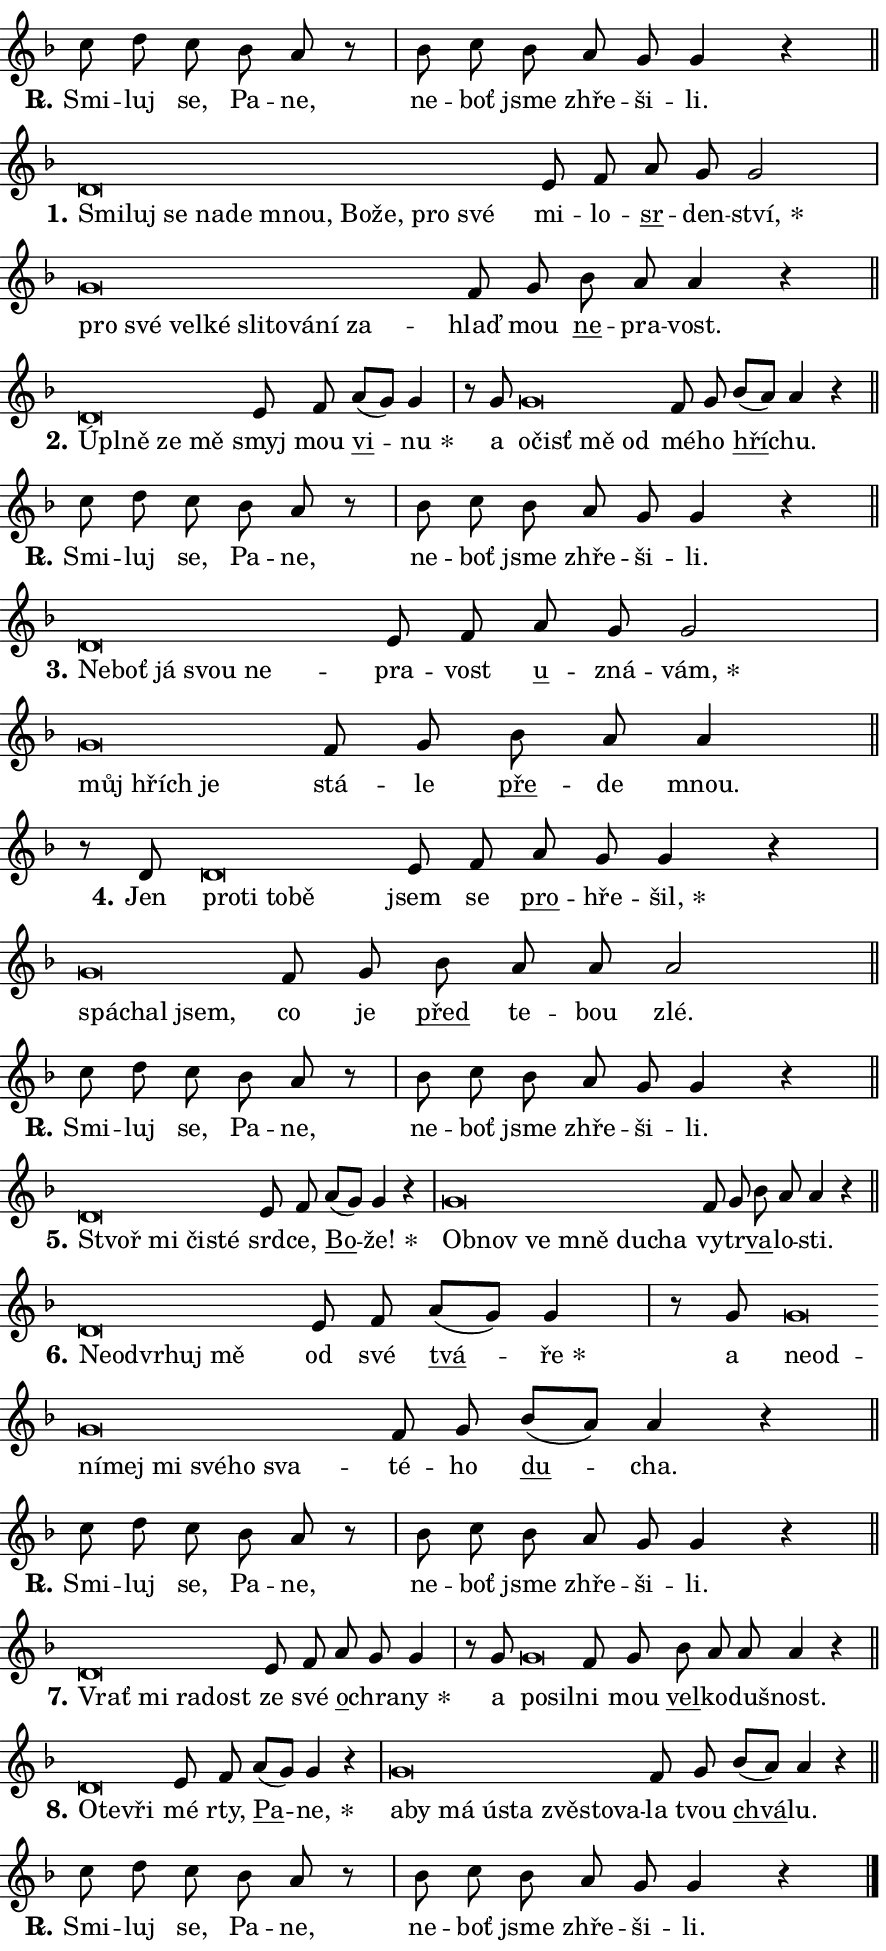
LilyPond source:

\version "2.24.0"
\header { tagline = "" }
\paper {
  indent = 0\cm
  top-margin = 0\cm
  right-margin = 0.13\cm % to fit lyric hyphens
  bottom-margin = 0\cm
  left-margin = 0\cm
  paper-width = 15\cm
  page-breaking = #ly:one-page-breaking
  system-system-spacing.basic-distance = #11
  score-system-spacing.basic-distance = #11
  ragged-last = ##f
}


%% Author: Thomas Morley
%% https://lists.gnu.org/archive/html/lilypond-user/2020-05/msg00002.html
#(define (line-position grob)
"Returns position of @var[grob} in current system:
   @code{'start}, if at first time-step
   @code{'end}, if at last time-step
   @code{'middle} otherwise
"
  (let* ((col (ly:item-get-column grob))
         (ln (ly:grob-object col 'left-neighbor))
         (rn (ly:grob-object col 'right-neighbor))
         (col-to-check-left (if (ly:grob? ln) ln col))
         (col-to-check-right (if (ly:grob? rn) rn col))
         (break-dir-left
           (and
             (ly:grob-property col-to-check-left 'non-musical #f)
             (ly:item-break-dir col-to-check-left)))
         (break-dir-right
           (and
             (ly:grob-property col-to-check-right 'non-musical #f)
             (ly:item-break-dir col-to-check-right))))
        (cond ((eqv? 1 break-dir-left) 'start)
              ((eqv? -1 break-dir-right) 'end)
              (else 'middle))))

#(define (tranparent-at-line-position vctor)
  (lambda (grob)
  "Relying on @code{line-position} select the relevant enry from @var{vctor}.
Used to determine transparency,"
    (case (line-position grob)
      ((end) (not (vector-ref vctor 0)))
      ((middle) (not (vector-ref vctor 1)))
      ((start) (not (vector-ref vctor 2))))))

noteHeadBreakVisibility =
#(define-music-function (break-visibility)(vector?)
"Makes @code{NoteHead}s transparent relying on @var{break-visibility}"
#{
  \override NoteHead.transparent =
    #(tranparent-at-line-position break-visibility)
#})

#(define delete-ledgers-for-transparent-note-heads
  (lambda (grob)
    "Reads whether a @code{NoteHead} is transparent.
If so this @code{NoteHead} is removed from @code{'note-heads} from
@var{grob}, which is supposed to be @code{LedgerLineSpanner}.
As a result ledgers are not printed for this @code{NoteHead}"
    (let* ((nhds-array (ly:grob-object grob 'note-heads))
           (nhds-list
             (if (ly:grob-array? nhds-array)
                 (ly:grob-array->list nhds-array)
                 '()))
           ;; Relies on the transparent-property being done before
           ;; Staff.LedgerLineSpanner.after-line-breaking is executed.
           ;; This is fragile ...
           (to-keep
             (remove
               (lambda (nhd)
                 (ly:grob-property nhd 'transparent #f))
               nhds-list)))
      ;; TODO find a better method to iterate over grob-arrays, similiar
      ;; to filter/remove etc for lists
      ;; For now rebuilt from scratch
      (set! (ly:grob-object grob 'note-heads)  '())
      (for-each
        (lambda (nhd)
          (ly:pointer-group-interface::add-grob grob 'note-heads nhd))
        to-keep))))

squashNotes = {
  \override NoteHead.X-extent = #'(-0.2 . 0.2)
  \override NoteHead.Y-extent = #'(-0.75 . 0)
  \override NoteHead.stencil =
    #(lambda (grob)
       (let ((pos (ly:grob-property grob 'staff-position)))
         (begin
           (if (< pos -7) (display "ERROR: Lower brevis then expected\n") (display ""))
           (if (<= pos -6) ly:text-interface::print ly:note-head::print))))
}
unSquashNotes = {
  \revert NoteHead.X-extent
  \revert NoteHead.Y-extent
  \revert NoteHead.stencil
}

hideNotes = \noteHeadBreakVisibility #begin-of-line-visible
unHideNotes = \noteHeadBreakVisibility #all-visible

% work-around for resetting accidentals
% https://lilypond.org/doc/v2.23/Documentation/notation/displaying-rhythms#unmetered-music
cadenzaMeasure = {
  \cadenzaOff
  \partial 1024 s1024
  \cadenzaOn
}

#(define-markup-command (accent layout props text) (markup?)
  "Underline accented syllable"
  (interpret-markup layout props
    #{\markup \override #'(offset . 4.3) \underline { #text }#}))

responsum = \markup \concat {
  "R" \hspace #-1.05 \path #0.1 #'((moveto 0 0.07) (lineto 0.9 0.8)) \hspace #0.05 "."
}

spaceSize = #0.6828661417322834 % exact space size for TeX Gyre Schola

\layout {
  \context {
    \Staff
    \remove "Time_signature_engraver"
    \override LedgerLineSpanner.after-line-breaking = #delete-ledgers-for-transparent-note-heads
  }
  \context {
    \Lyrics {
      \override LyricSpace.minimum-distance = \spaceSize
      \override LyricText.font-name = #"TeX Gyre Schola"
      \override LyricText.font-size = 1
      \override StanzaNumber.font-name = #"TeX Gyre Schola Bold"
      \override StanzaNumber.font-size = 1
    }
  }
  \context {
    \Score 
    \override NoteHead.text =
      #(lambda (grob) 
        (let ((pos (ly:grob-property grob 'staff-position)))
          #{\markup {
            \combine
              \halign #-0.55 \raise #(if (= pos -6) 0 0.5) \override #'(thickness . 2) \draw-line #'(3.2 . 0)
              \musicglyph "noteheads.sM1"
          }#}))
  }
}

% magnetic-lyrics.ily
%
%   written by
%     Jean Abou Samra <jean@abou-samra.fr>
%     Werner Lemberg <wl@gnu.org>
%
%   adapted by
%     Jiri Hon <jiri.hon@gmail.com>
%
% Version 2022-Apr-15

% https://www.mail-archive.com/lilypond-user@gnu.org/msg149350.html

#(define (Left_hyphen_pointer_engraver context)
   "Collect syllable-hyphen-syllable occurrences in lyrics and store
them in properties.  This engraver only looks to the left.  For
example, if the lyrics input is @code{foo -- bar}, it does the
following.

@itemize @bullet
@item
Set the @code{text} property of the @code{LyricHyphen} grob between
@q{foo} and @q{bar} to @code{foo}.

@item
Set the @code{left-hyphen} property of the @code{LyricText} grob with
text @q{foo} to the @code{LyricHyphen} grob between @q{foo} and
@q{bar}.
@end itemize

Use this auxiliary engraver in combination with the
@code{lyric-@/text::@/apply-@/magnetic-@/offset!} hook."
   (let ((hyphen #f)
         (text #f))
     (make-engraver
      (acknowledgers
       ((lyric-syllable-interface engraver grob source-engraver)
        (set! text grob)))
      (end-acknowledgers
       ((lyric-hyphen-interface engraver grob source-engraver)
        ;(when (not (grob::has-interface grob 'lyric-space-interface))
          (set! hyphen grob)));)
      ((stop-translation-timestep engraver)
       (when (and text hyphen)
         (ly:grob-set-object! text 'left-hyphen hyphen))
       (set! text #f)
       (set! hyphen #f)))))

#(define (lyric-text::apply-magnetic-offset! grob)
   "If the space between two syllables is less than the value in
property @code{LyricText@/.details@/.squash-threshold}, move the right
syllable to the left so that it gets concatenated with the left
syllable.

Use this function as a hook for
@code{LyricText@/.after-@/line-@/breaking} if the
@code{Left_@/hyphen_@/pointer_@/engraver} is active."
   (let ((hyphen (ly:grob-object grob 'left-hyphen #f)))
     (when hyphen
       (let ((left-text (ly:spanner-bound hyphen LEFT)))
         (when (grob::has-interface left-text 'lyric-syllable-interface)
           (let* ((common (ly:grob-common-refpoint grob left-text X))
                  (this-x-ext (ly:grob-extent grob common X))
                  (left-x-ext
                   (begin
                     ;; Trigger magnetism for left-text.
                     (ly:grob-property left-text 'after-line-breaking)
                     (ly:grob-extent left-text common X)))
                  ;; `delta` is the gap width between two syllables.
                  (delta (- (interval-start this-x-ext)
                            (interval-end left-x-ext)))
                  (details (ly:grob-property grob 'details))
                  (threshold (assoc-get 'squash-threshold details 0.2)))
             (when (< delta threshold)
               (let* (;; We have to manipulate the input text so that
                      ;; ligatures crossing syllable boundaries are not
                      ;; disabled.  For languages based on the Latin
                      ;; script this is essentially a beautification.
                      ;; However, for non-Western scripts it can be a
                      ;; necessity.
                      (lt (ly:grob-property left-text 'text))
                      (rt (ly:grob-property grob 'text))
                      (is-space (grob::has-interface hyphen 'lyric-space-interface))
                      (space (if is-space " " ""))
                      (extra-delta (if is-space spaceSize 0))
                      ;; Append new syllable.
                      (ltrt-space (if (and (string? lt) (string? rt))
                                (string-append lt space rt)
                                (make-concat-markup (list lt space rt))))
                      ;; Right-align `ltrt` to the right side.
                      (ltrt-space-markup (grob-interpret-markup
                               grob
                               (make-translate-markup
                                (cons (interval-length this-x-ext) 0)
                                (make-right-align-markup ltrt-space)))))
                 (begin
                   ;; Don't print `left-text`.
                   (ly:grob-set-property! left-text 'stencil #f)
                   ;; Set text and stencil (which holds all collected
                   ;; syllables so far) and shift it to the left.
                   (ly:grob-set-property! grob 'text ltrt-space)
                   (ly:grob-set-property! grob 'stencil ltrt-space-markup)
                   (ly:grob-translate-axis! grob (- (- delta extra-delta)) X))))))))))


#(define (lyric-hyphen::displace-bounds-first grob)
   ;; Make very sure this callback isn't triggered too early.
   (let ((left (ly:spanner-bound grob LEFT))
         (right (ly:spanner-bound grob RIGHT)))
     (ly:grob-property left 'after-line-breaking)
     (ly:grob-property right 'after-line-breaking)
     (ly:lyric-hyphen::print grob)))

squashThreshold = #0.4

\layout {
  \context {
    \Lyrics
    \consists #Left_hyphen_pointer_engraver
    \override LyricText.after-line-breaking =
      #lyric-text::apply-magnetic-offset!
    \override LyricHyphen.stencil = #lyric-hyphen::displace-bounds-first
    \override LyricText.details.squash-threshold = \squashThreshold
    \override LyricHyphen.minimum-distance = 0
    \override LyricHyphen.minimum-length = \squashThreshold
  }
}

squashText = \override LyricText.details.squash-threshold = 9999
unSquashText = \override LyricText.details.squash-threshold = \squashThreshold

leftText = \override LyricText.self-alignment-X = #LEFT
unLeftText = \revert LyricText.self-alignment-X

starOffset = #(lambda (grob) 
                (let ((x_offset (ly:self-alignment-interface::aligned-on-x-parent grob)))
                  (if (= x_offset 0) 0 (+ x_offset 1.2))))

star = #(define-music-function (syllable)(string?)
"Append star separator at the end of a syllable"
#{
  \once \override LyricText.X-offset = #starOffset
  \lyricmode { \markup {
    #syllable
    \override #'((font-name . "TeX Gyre Schola Bold")) \hspace #0.2 \lower #0.65 \larger "*"
  } }
#})

starAccent = #(define-music-function (syllable)(string?)
"Append star separator at the end of a syllable and make accent"
#{
  \once \override LyricText.X-offset = #starOffset
  \lyricmode { \markup {
    \accent #syllable
    \override #'((font-name . "TeX Gyre Schola Bold")) \hspace #0.2 \lower #0.65 \larger "*"
  } }
#})

breath = #(define-music-function (syllable)(string?)
"Append breathing indicator at the end of a syllable"
#{
  \lyricmode { \markup { #syllable "+" } }
#})

optionalBreath = #(define-music-function (syllable)(string?)
"Append optional breathing indicator at the end of a syllable"
#{
  \lyricmode { \markup { #syllable "(+)" } }
#})


\score {
    <<
        \new Voice = "melody" { \cadenzaOn \key f \major \relative { c''8 d c bes a r \cadenzaMeasure \bar "|" bes c bes \bar "" a g g4 r \cadenzaMeasure \bar "||" \break } }
        \new Lyrics \lyricsto "melody" { \lyricmode { \set stanza = \responsum
Smi -- luj se, Pa -- ne, ne -- boť jsme zhře -- ši -- li. } }
    >>
    \layout {}
}

\score {
    <<
        \new Voice = "melody" { \cadenzaOn \key f \major \relative { \squashNotes d'\breve*1/16 \hideNotes \breve*1/16 \bar "" \breve*1/16 \bar "" \breve*1/16 \bar "" \breve*1/16 \bar "" \breve*1/16 \bar "" \breve*1/16 \bar "" \breve*1/16 \bar "" \breve*1/16 \breve*1/16 \bar "" \unHideNotes \unSquashNotes e8 f \bar "" a g g2 \cadenzaMeasure \bar "|" \squashNotes g\breve*1/16 \hideNotes \breve*1/16 \bar "" \breve*1/16 \bar "" \breve*1/16 \bar "" \breve*1/16 \bar "" \breve*1/16 \bar "" \breve*1/16 \bar "" \breve*1/16 \breve*1/16 \bar "" \unHideNotes \unSquashNotes f8 g \bar "" bes a a4 r \cadenzaMeasure \bar "||" \break } }
        \new Lyrics \lyricsto "melody" { \lyricmode { \set stanza = "1."
\leftText Smi -- \squashText luj se na -- de mnou, Bo -- že, pro své \unLeftText \unSquashText mi -- lo -- \markup \accent sr -- den -- \star ství, \leftText pro \squashText své vel -- ké sli -- to -- vá -- ní za -- \unLeftText \unSquashText hlaď mou \markup \accent ne -- pra -- vost. } }
    >>
    \layout {}
}

\score {
    <<
        \new Voice = "melody" { \cadenzaOn \key f \major \relative { \squashNotes d'\breve*1/16 \hideNotes \breve*1/16 \bar "" \breve*1/16 \breve*1/16 \bar "" \unHideNotes \unSquashNotes e8 f \bar "" a[( g)] g4 \cadenzaMeasure \bar "|" r8 g \squashNotes g\breve*1/16 \hideNotes \breve*1/16 \bar "" \breve*1/16 \breve*1/16 \bar "" \unHideNotes \unSquashNotes f8 g \bar "" bes[( a)] a4 r \cadenzaMeasure \bar "||" \break } }
        \new Lyrics \lyricsto "melody" { \lyricmode { \set stanza = "2."
\leftText Úpl -- \squashText ně ze mě \unLeftText \unSquashText smyj mou \markup \accent vi -- \star nu a \leftText o -- \squashText čisť mě od \unLeftText \unSquashText mé -- ho \markup \accent hří -- chu. } }
    >>
    \layout {}
}

\score {
    <<
        \new Voice = "melody" { \cadenzaOn \key f \major \relative { c''8 d c bes a r \cadenzaMeasure \bar "|" bes c bes \bar "" a g g4 r \cadenzaMeasure \bar "||" \break } }
        \new Lyrics \lyricsto "melody" { \lyricmode { \set stanza = \responsum
Smi -- luj se, Pa -- ne, ne -- boť jsme zhře -- ši -- li. } }
    >>
    \layout {}
}

\score {
    <<
        \new Voice = "melody" { \cadenzaOn \key f \major \relative { \squashNotes d'\breve*1/16 \hideNotes \breve*1/16 \bar "" \breve*1/16 \bar "" \breve*1/16 \breve*1/16 \bar "" \unHideNotes \unSquashNotes e8 f \bar "" a g g2 \cadenzaMeasure \bar "|" \squashNotes g\breve*1/16 \hideNotes \breve*1/16 \breve*1/16 \bar "" \unHideNotes \unSquashNotes f8 g \bar "" bes a a4 \cadenzaMeasure \bar "||" \break } }
        \new Lyrics \lyricsto "melody" { \lyricmode { \set stanza = "3."
\leftText Ne -- \squashText boť já svou ne -- \unLeftText \unSquashText pra -- vost \markup \accent u -- zná -- \star vám, \leftText můj \squashText hřích je \unLeftText \unSquashText stá -- le \markup \accent pře -- de mnou. } }
    >>
    \layout {}
}

\score {
    <<
        \new Voice = "melody" { \cadenzaOn \key f \major \relative { r8 d' \squashNotes d\breve*1/16 \hideNotes \breve*1/16 \bar "" \breve*1/16 \breve*1/16 \bar "" \unHideNotes \unSquashNotes e8 f \bar "" a g g4 r \cadenzaMeasure \bar "|" \squashNotes g\breve*1/16 \hideNotes \breve*1/16 \breve*1/16 \bar "" \unHideNotes \unSquashNotes f8 g \bar "" bes a a a2 \cadenzaMeasure \bar "||" \break } }
        \new Lyrics \lyricsto "melody" { \lyricmode { \set stanza = "4."
Jen \leftText pro -- \squashText ti to -- bě \unLeftText \unSquashText jsem se \markup \accent pro -- hře -- \star šil, \leftText spá -- \squashText chal jsem, \unLeftText \unSquashText co je \markup \accent před te -- bou zlé. } }
    >>
    \layout {}
}

\score {
    <<
        \new Voice = "melody" { \cadenzaOn \key f \major \relative { c''8 d c bes a r \cadenzaMeasure \bar "|" bes c bes \bar "" a g g4 r \cadenzaMeasure \bar "||" \break } }
        \new Lyrics \lyricsto "melody" { \lyricmode { \set stanza = \responsum
Smi -- luj se, Pa -- ne, ne -- boť jsme zhře -- ši -- li. } }
    >>
    \layout {}
}

\score {
    <<
        \new Voice = "melody" { \cadenzaOn \key f \major \relative { \squashNotes d'\breve*1/16 \hideNotes \breve*1/16 \bar "" \breve*1/16 \breve*1/16 \bar "" \unHideNotes \unSquashNotes e8 f \bar "" a[( g)] g4 r \cadenzaMeasure \bar "|" \squashNotes g\breve*1/16 \hideNotes \breve*1/16 \bar "" \breve*1/16 \bar "" \breve*1/16 \bar "" \breve*1/16 \breve*1/16 \bar "" \unHideNotes \unSquashNotes f8 g \bar "" bes a a4 r \cadenzaMeasure \bar "||" \break } }
        \new Lyrics \lyricsto "melody" { \lyricmode { \set stanza = "5."
\leftText Stvoř \squashText mi či -- sté \unLeftText \unSquashText srd -- ce, \markup \accent Bo -- \star že! \leftText Ob -- \squashText nov ve mně du -- cha \unLeftText \unSquashText vy -- tr -- \markup \accent va -- lo -- sti. } }
    >>
    \layout {}
}

\score {
    <<
        \new Voice = "melody" { \cadenzaOn \key f \major \relative { \squashNotes d'\breve*1/16 \hideNotes \breve*1/16 \bar "" \breve*1/16 \bar "" \breve*1/16 \breve*1/16 \bar "" \unHideNotes \unSquashNotes e8 f \bar "" a[( g)] g4 \cadenzaMeasure \bar "|" r8 g \squashNotes g\breve*1/16 \hideNotes \breve*1/16 \bar "" \breve*1/16 \bar "" \breve*1/16 \bar "" \breve*1/16 \bar "" \breve*1/16 \bar "" \breve*1/16 \breve*1/16 \bar "" \unHideNotes \unSquashNotes f8 g \bar "" bes[( a)] a4 r \cadenzaMeasure \bar "||" \break } }
        \new Lyrics \lyricsto "melody" { \lyricmode { \set stanza = "6."
\leftText Ne -- \squashText od -- vr -- huj mě \unLeftText \unSquashText od své \markup \accent tvá -- \star ře a \leftText ne -- \squashText od -- ní -- mej mi své -- ho sva -- \unLeftText \unSquashText té -- ho \markup \accent du -- cha. } }
    >>
    \layout {}
}

\score {
    <<
        \new Voice = "melody" { \cadenzaOn \key f \major \relative { c''8 d c bes a r \cadenzaMeasure \bar "|" bes c bes \bar "" a g g4 r \cadenzaMeasure \bar "||" \break } }
        \new Lyrics \lyricsto "melody" { \lyricmode { \set stanza = \responsum
Smi -- luj se, Pa -- ne, ne -- boť jsme zhře -- ši -- li. } }
    >>
    \layout {}
}

\score {
    <<
        \new Voice = "melody" { \cadenzaOn \key f \major \relative { \squashNotes d'\breve*1/16 \hideNotes \breve*1/16 \bar "" \breve*1/16 \breve*1/16 \bar "" \unHideNotes \unSquashNotes e8 f \bar "" a g g4 \cadenzaMeasure \bar "|" r8 g \squashNotes g\breve*1/16 \hideNotes \breve*1/16 \bar "" \unHideNotes \unSquashNotes f8 g \bar "" bes a a a4 r \cadenzaMeasure \bar "||" \break } }
        \new Lyrics \lyricsto "melody" { \lyricmode { \set stanza = "7."
\leftText Vrať \squashText mi ra -- dost \unLeftText \unSquashText ze své \markup \accent o -- chra -- \star ny a \leftText po -- \squashText sil -- \unLeftText \unSquashText ni mou \markup \accent vel -- ko -- du -- šnost. } }
    >>
    \layout {}
}

\score {
    <<
        \new Voice = "melody" { \cadenzaOn \key f \major \relative { \squashNotes d'\breve*1/16 \hideNotes \breve*1/16 \breve*1/16 \bar "" \unHideNotes \unSquashNotes e8 f \bar "" a[( g)] g4 r \cadenzaMeasure \bar "|" \squashNotes g\breve*1/16 \hideNotes \breve*1/16 \bar "" \breve*1/16 \bar "" \breve*1/16 \bar "" \breve*1/16 \bar "" \breve*1/16 \bar "" \breve*1/16 \breve*1/16 \bar "" \unHideNotes \unSquashNotes f8 g \bar "" bes[( a)] a4 r \cadenzaMeasure \bar "||" \break } }
        \new Lyrics \lyricsto "melody" { \lyricmode { \set stanza = "8."
\leftText O -- \squashText te -- vři \unLeftText \unSquashText mé rty, \markup \accent Pa -- \star ne, \leftText a -- \squashText by má ú -- sta zvě -- sto -- va -- \unLeftText \unSquashText la tvou \markup \accent chvá -- lu. } }
    >>
    \layout {}
}

\score {
    <<
        \new Voice = "melody" { \cadenzaOn \key f \major \relative { c''8 d c bes a r \cadenzaMeasure \bar "|" bes c bes \bar "" a g g4 r \cadenzaMeasure \bar "||" \break } \bar "|." }
        \new Lyrics \lyricsto "melody" { \lyricmode { \set stanza = \responsum
Smi -- luj se, Pa -- ne, ne -- boť jsme zhře -- ši -- li. } }
    >>
    \layout {}
}
